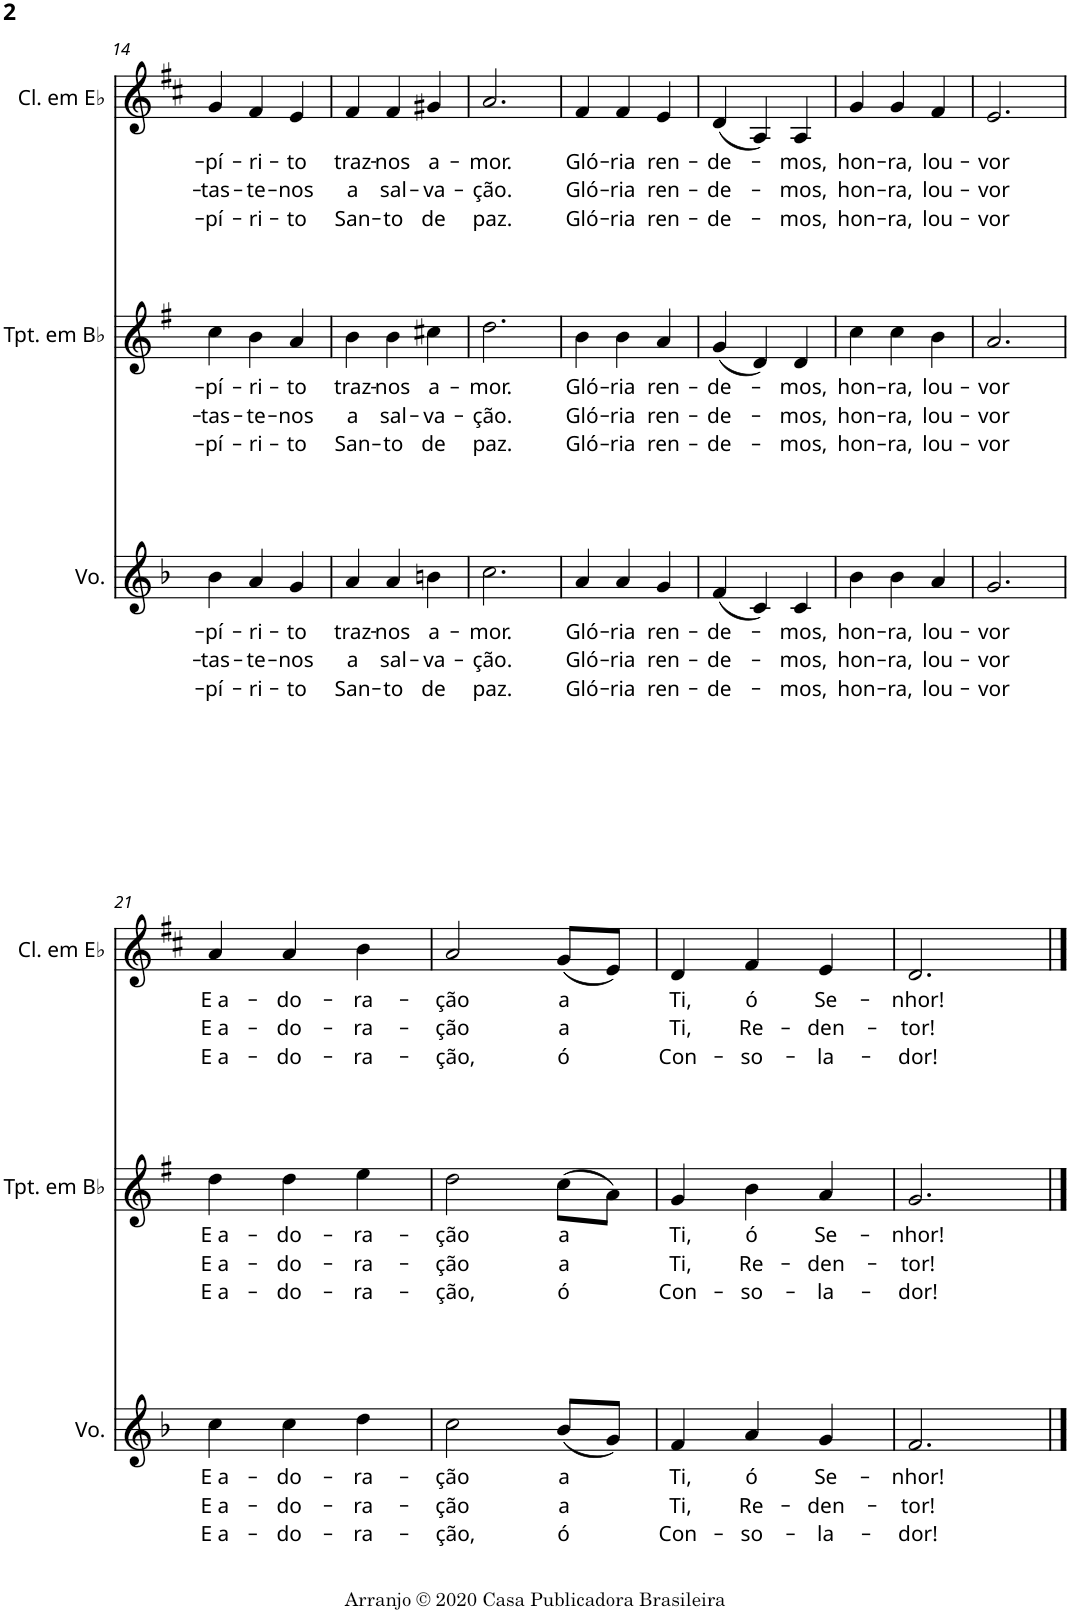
**kern	**text	**text	**text	**kern	**text	**text	**text	**kern	**text	**text	**text
*part3	*part3	*part3	*part3	*part2	*part2	*part2	*part2	*part1	*part1	*part1	*part1
*staff3	*staff3	*staff3	*staff3	*staff2	*staff2	*staff2	*staff2	*staff1	*staff1	*staff1	*staff1
*I"Voz	*	*	*	*I"Trompete em Bb	*	*	*	*I"Clarinete em Eb	*	*	*
*I'Vo.	*	*	*	*I'Tpt. em Bb	*	*	*	*I'Cl. em Eb	*	*	*
!!LO:PB:g=z
*clefG2	*	*	*	*clefG2	*	*	*	*clefG2	*	*	*
*	*	*	*	*Trd1c2	*	*	*	*Trd1c2	*	*	*
*k[b-]	*	*	*	*k[f#]	*	*	*	*k[f#c#]	*	*	*
*M3/4	*	*	*	*M3/4	*	*	*	*M3/4	*	*	*
=14	=14	=14	=14	=14	=14	=14	=14	=14	=14	=14	=14
!	!LO:LY:b	!LO:LY:b	!LO:LY:b	!	!LO:LY:b	!LO:LY:b	!LO:LY:b	!	!LO:LY:b	!LO:LY:b	!LO:LY:b
4b-\	-pí-	-tas-	-pí-	4cc\	-pí-	-tas-	-pí-	4g/	-pí-	-tas-	-pí-
!	!LO:LY:b	!LO:LY:b	!LO:LY:b	!	!LO:LY:b	!LO:LY:b	!LO:LY:b	!	!LO:LY:b	!LO:LY:b	!LO:LY:b
4a/	-ri-	-te-	-ri-	4b\	-ri-	-te-	-ri-	4f#/	-ri-	-te-	-ri-
!	!LO:LY:b	!LO:LY:b	!LO:LY:b	!	!LO:LY:b	!LO:LY:b	!LO:LY:b	!	!LO:LY:b	!LO:LY:b	!LO:LY:b
4g/	-to	-nos	-to	4a/	-to	-nos	-to	4e/	-to	-nos	-to
=15	=15	=15	=15	=15	=15	=15	=15	=15	=15	=15	=15
!	!LO:LY:b	!LO:LY:b	!LO:LY:b	!	!LO:LY:b	!LO:LY:b	!LO:LY:b	!	!LO:LY:b	!LO:LY:b	!LO:LY:b
4a/	traz-	a	San-	4b\	traz-	a	San-	4f#/	traz-	a	San-
!	!LO:LY:b	!LO:LY:b	!LO:LY:b	!	!LO:LY:b	!LO:LY:b	!LO:LY:b	!	!LO:LY:b	!LO:LY:b	!LO:LY:b
4a/	-nos	sal-	-to	4b\	-nos	sal-	-to	4f#/	-nos	sal-	-to
!	!LO:LY:b	!LO:LY:b	!LO:LY:b	!	!LO:LY:b	!LO:LY:b	!LO:LY:b	!	!LO:LY:b	!LO:LY:b	!LO:LY:b
4bn\	a-	-va-	de	4cc#X\	a-	-va-	de	4g#X/	a-	-va-	de
=16	=16	=16	=16	=16	=16	=16	=16	=16	=16	=16	=16
!	!LO:LY:b	!LO:LY:b	!LO:LY:b	!	!LO:LY:b	!LO:LY:b	!LO:LY:b	!	!LO:LY:b	!LO:LY:b	!LO:LY:b
2.cc\	-mor.	-ção.	paz.	2.dd\	-mor.	-ção.	paz.	2.a/	-mor.	-ção.	paz.
=17	=17	=17	=17	=17	=17	=17	=17	=17	=17	=17	=17
!	!LO:LY:b	!LO:LY:b	!LO:LY:b	!	!LO:LY:b	!LO:LY:b	!LO:LY:b	!	!LO:LY:b	!LO:LY:b	!LO:LY:b
4a/	Gló-	Gló-	Gló-	4b\	Gló-	Gló-	Gló-	4f#/	Gló-	Gló-	Gló-
!	!LO:LY:b	!LO:LY:b	!LO:LY:b	!	!LO:LY:b	!LO:LY:b	!LO:LY:b	!	!LO:LY:b	!LO:LY:b	!LO:LY:b
4a/	-ria	-ria	-ria	4b\	-ria	-ria	-ria	4f#/	-ria	-ria	-ria
!	!LO:LY:b	!LO:LY:b	!LO:LY:b	!	!LO:LY:b	!LO:LY:b	!LO:LY:b	!	!LO:LY:b	!LO:LY:b	!LO:LY:b
4g/	ren-	ren-	ren-	4a/	ren-	ren-	ren-	4e/	ren-	ren-	ren-
=18	=18	=18	=18	=18	=18	=18	=18	=18	=18	=18	=18
!	!LO:LY:b	!LO:LY:b	!LO:LY:b	!	!LO:LY:b	!LO:LY:b	!LO:LY:b	!	!LO:LY:b	!LO:LY:b	!LO:LY:b
(4f/	-de-	-de-	-de-	(4g/	-de-	-de-	-de-	(4d/	-de-	-de-	-de-
4c/)	.	.	.	4d/)	.	.	.	4A/)	.	.	.
!	!LO:LY:b	!LO:LY:b	!LO:LY:b	!	!LO:LY:b	!LO:LY:b	!LO:LY:b	!	!LO:LY:b	!LO:LY:b	!LO:LY:b
4c/	-mos,	-mos,	-mos,	4d/	-mos,	-mos,	-mos,	4A/	-mos,	-mos,	-mos,
=19	=19	=19	=19	=19	=19	=19	=19	=19	=19	=19	=19
!	!LO:LY:b	!LO:LY:b	!LO:LY:b	!	!LO:LY:b	!LO:LY:b	!LO:LY:b	!	!LO:LY:b	!LO:LY:b	!LO:LY:b
4b-\	hon-	hon-	hon-	4cc\	hon-	hon-	hon-	4g/	hon-	hon-	hon-
!	!LO:LY:b	!LO:LY:b	!LO:LY:b	!	!LO:LY:b	!LO:LY:b	!LO:LY:b	!	!LO:LY:b	!LO:LY:b	!LO:LY:b
4b-\	-ra,	-ra,	-ra,	4cc\	-ra,	-ra,	-ra,	4g/	-ra,	-ra,	-ra,
!	!LO:LY:b	!LO:LY:b	!LO:LY:b	!	!LO:LY:b	!LO:LY:b	!LO:LY:b	!	!LO:LY:b	!LO:LY:b	!LO:LY:b
4a/	lou-	lou-	lou-	4b\	lou-	lou-	lou-	4f#/	lou-	lou-	lou-
=20	=20	=20	=20	=20	=20	=20	=20	=20	=20	=20	=20
!	!LO:LY:b	!LO:LY:b	!LO:LY:b	!	!LO:LY:b	!LO:LY:b	!LO:LY:b	!	!LO:LY:b	!LO:LY:b	!LO:LY:b
2.g/	-vor	-vor	-vor	2.a/	-vor	-vor	-vor	2.e/	-vor	-vor	-vor
!!LO:LB:g=z
=21	=21	=21	=21	=21	=21	=21	=21	=21	=21	=21	=21
!	!LO:LY:b	!LO:LY:b	!LO:LY:b	!	!LO:LY:b	!LO:LY:b	!LO:LY:b	!	!LO:LY:b	!LO:LY:b	!LO:LY:b
4cc\	E a-	E a-	E a-	4dd\	E a-	E a-	E a-	4a/	E a-	E a-	E a-
!	!LO:LY:b	!LO:LY:b	!LO:LY:b	!	!LO:LY:b	!LO:LY:b	!LO:LY:b	!	!LO:LY:b	!LO:LY:b	!LO:LY:b
4cc\	-do-	-do-	-do-	4dd\	-do-	-do-	-do-	4a/	-do-	-do-	-do-
!	!LO:LY:b	!LO:LY:b	!LO:LY:b	!	!LO:LY:b	!LO:LY:b	!LO:LY:b	!	!LO:LY:b	!LO:LY:b	!LO:LY:b
4dd\	-ra-	-ra-	-ra-	4ee\	-ra-	-ra-	-ra-	4b\	-ra-	-ra-	-ra-
=22	=22	=22	=22	=22	=22	=22	=22	=22	=22	=22	=22
!	!LO:LY:b	!LO:LY:b	!LO:LY:b	!	!LO:LY:b	!LO:LY:b	!LO:LY:b	!	!LO:LY:b	!LO:LY:b	!LO:LY:b
2cc\	-ção	-ção	-ção,	2dd\	-ção	-ção	-ção,	2a/	-ção	-ção	-ção,
!	!LO:LY:b	!LO:LY:b	!LO:LY:b	!	!LO:LY:b	!LO:LY:b	!LO:LY:b	!	!LO:LY:b	!LO:LY:b	!LO:LY:b
(8b-/L	a	a	ó	(8cc\L	a	a	ó	(8g/L	a	a	ó
8g/J)	.	.	.	8a\J)	.	.	.	8e/J)	.	.	.
=23	=23	=23	=23	=23	=23	=23	=23	=23	=23	=23	=23
!	!LO:LY:b	!LO:LY:b	!LO:LY:b	!	!LO:LY:b	!LO:LY:b	!LO:LY:b	!	!LO:LY:b	!LO:LY:b	!LO:LY:b
4f/	Ti,	Ti,	Con-	4g/	Ti,	Ti,	Con-	4d/	Ti,	Ti,	Con-
!	!LO:LY:b	!LO:LY:b	!LO:LY:b	!	!LO:LY:b	!LO:LY:b	!LO:LY:b	!	!LO:LY:b	!LO:LY:b	!LO:LY:b
4a/	ó	Re-	-so-	4b\	ó	Re-	-so-	4f#/	ó	Re-	-so-
!	!LO:LY:b	!LO:LY:b	!LO:LY:b	!	!LO:LY:b	!LO:LY:b	!LO:LY:b	!	!LO:LY:b	!LO:LY:b	!LO:LY:b
4g/	Se-	-den-	-la-	4a/	Se-	-den-	-la-	4e/	Se-	-den-	-la-
=24	=24	=24	=24	=24	=24	=24	=24	=24	=24	=24	=24
!	!LO:LY:b	!LO:LY:b	!LO:LY:b	!	!LO:LY:b	!LO:LY:b	!LO:LY:b	!	!LO:LY:b	!LO:LY:b	!LO:LY:b
2.f/	-nhor!	-tor!	-dor!	2.g/	-nhor!	-tor!	-dor!	2.d/	-nhor!	-tor!	-dor!
==	==	==	==	==	==	==	==	==	==	==	==
*-	*-	*-	*-	*-	*-	*-	*-	*-	*-	*-	*-
